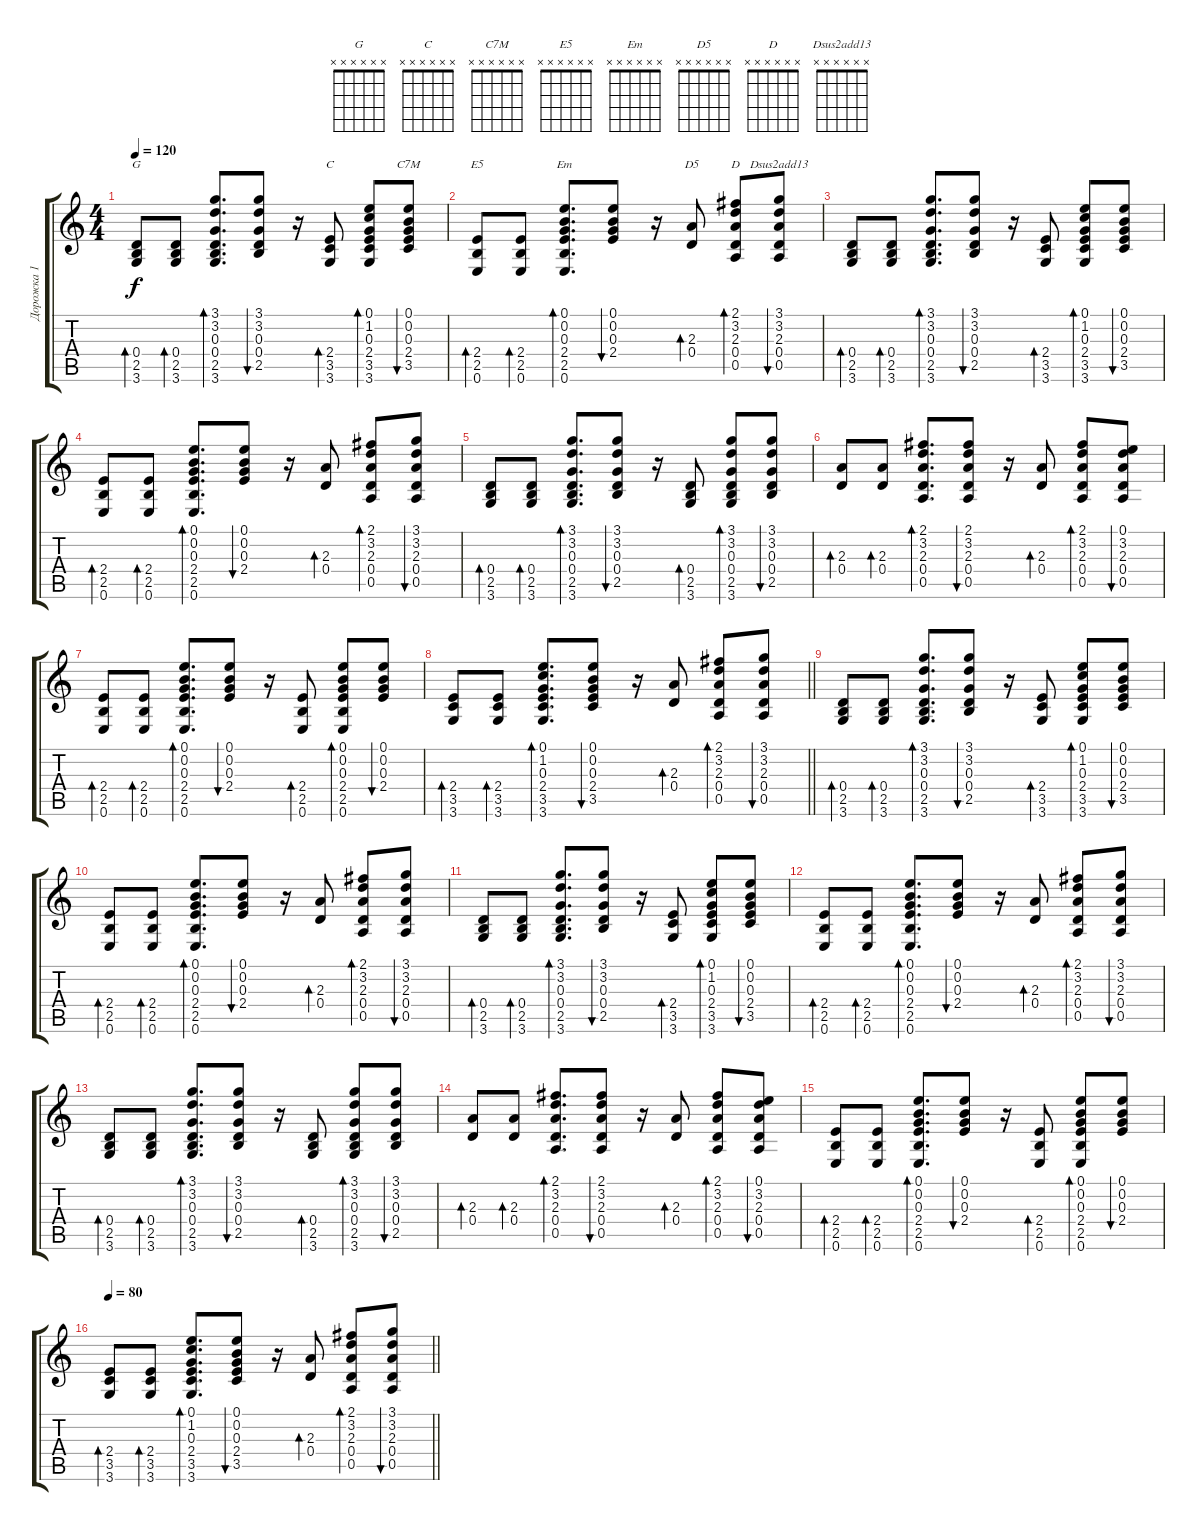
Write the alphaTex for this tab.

\track ("Дорожка 1" "Дорожка 1") {instrument acousticguitarsteel}
\staff {score tabs}
\tuning (E4 B3 G3 D3 A2 E2) {hide}
\chord ("G" x x x x x x)
\chord ("C" x x x x x x)
\chord ("C7M" x x x x x x)
\chord ("E5" x x x x x x)
\chord ("Em" x x x x x x)
\chord ("D5" x x x x x x)
\chord ("D" x x x x x x)
\chord ("Dsus2add13" x x x x x x)
\ts (4 4)
\tempo 120
\clef g2
\ks c
(0.4 2.5 3.6).8{bd 60 ch "G" dy f} (0.4 2.5 3.6).8{bd 60} (3.1 3.2 0.3 0.4 2.5 3.6).8{d bd 60} (3.1 3.2 0.3 0.4 2.5).8{bu 60} r.16 (2.4 3.5 3.6).8{bd 60 ch "C"} (0.1 1.2 0.3 2.4 3.5 3.6).8{bd 60} (0.1 0.2 0.3 2.4 3.5).8{bu 60 ch "C7M"} |
(2.4 2.5 0.6).8{bd 60 ch "E5"} (2.4 2.5 0.6).8{bd 60} (0.1 0.2 0.3 2.4 2.5 0.6).8{d bd 60 ch "Em"} (0.1 0.2 0.3 2.4).8{bu 60} r.16 (2.3 0.4).8{bd 60 ch "D5"} (2.1 3.2 2.3 0.4 0.5).8{bd 60 ch "D"} (3.1 3.2 2.3 0.4 0.5).8{bu 60 ch "Dsus2add13"} |
(0.4 2.5 3.6).8{bd 60} (0.4 2.5 3.6).8{bd 60} (3.1 3.2 0.3 0.4 2.5 3.6).8{d bd 60} (3.1 3.2 0.3 0.4 2.5).8{bu 60} r.16 (2.4 3.5 3.6).8{bd 60} (0.1 1.2 0.3 2.4 3.5 3.6).8{bd 60} (0.1 0.2 0.3 2.4 3.5).8{bu 60} |
(2.4 2.5 0.6).8{bd 60} (2.4 2.5 0.6).8{bd 60} (0.1 0.2 0.3 2.4 2.5 0.6).8{d bd 60} (0.1 0.2 0.3 2.4).8{bu 60} r.16 (2.3 0.4).8{bd 60} (2.1 3.2 2.3 0.4 0.5).8{bd 60} (3.1 3.2 2.3 0.4 0.5).8{bu 60} |
(0.4 2.5 3.6).8{bd 60} (0.4 2.5 3.6).8{bd 60} (3.1 3.2 0.3 0.4 2.5 3.6).8{d bd 60} (3.1 3.2 0.3 0.4 2.5).8{bu 60} r.16 (0.4 2.5 3.6).8{bd 60} (3.1 3.2 0.3 0.4 2.5 3.6).8{bd 60} (3.1 3.2 0.3 0.4 2.5).8{bu 60} |
(2.3 0.4).8{bd 60} (2.3 0.4).8{bd 60} (2.1 3.2 2.3 0.4 0.5).8{d bd 60} (2.1 3.2 2.3 0.4 0.5).8{bu 60} r.16 (2.3 0.4).8{bd 60} (2.1 3.2 2.3 0.4 0.5).8{bd 60} (0.1 3.2 2.3 0.4 0.5).8{bu 60} |
(2.4 2.5 0.6).8{bd 60} (2.4 2.5 0.6).8{bd 60} (0.1 0.2 0.3 2.4 2.5 0.6).8{d bd 60} (0.1 0.2 0.3 2.4).8{bu 60} r.16 (2.4 2.5 0.6).8{bd 60} (0.1 0.2 0.3 2.4 2.5 0.6).8{bd 60} (0.1 0.2 0.3 2.4).8{bu 60} |
\barLineRight lightlight
(2.4 3.5 3.6).8{bd 60} (2.4 3.5 3.6).8{bd 60} (0.1 1.2 0.3 2.4 3.5 3.6).8{d bd 60} (0.1 0.2 0.3 2.4 3.5).8{bu 60} r.16 (2.3 0.4).8{bd 60} (2.1 3.2 2.3 0.4 0.5).8{bd 60} (3.1 3.2 2.3 0.4 0.5).8{bu 60} |
(0.4 2.5 3.6).8{bd 60} (0.4 2.5 3.6).8{bd 60} (3.1 3.2 0.3 0.4 2.5 3.6).8{d bd 60} (3.1 3.2 0.3 0.4 2.5).8{bu 60} r.16 (2.4 3.5 3.6).8{bd 60} (0.1 1.2 0.3 2.4 3.5 3.6).8{bd 60} (0.1 0.2 0.3 2.4 3.5).8{bu 60} |
(2.4 2.5 0.6).8{bd 60} (2.4 2.5 0.6).8{bd 60} (0.1 0.2 0.3 2.4 2.5 0.6).8{d bd 60} (0.1 0.2 0.3 2.4).8{bu 60} r.16 (2.3 0.4).8{bd 60} (2.1 3.2 2.3 0.4 0.5).8{bd 60} (3.1 3.2 2.3 0.4 0.5).8{bu 60} |
(0.4 2.5 3.6).8{bd 60} (0.4 2.5 3.6).8{bd 60} (3.1 3.2 0.3 0.4 2.5 3.6).8{d bd 60} (3.1 3.2 0.3 0.4 2.5).8{bu 60} r.16 (2.4 3.5 3.6).8{bd 60} (0.1 1.2 0.3 2.4 3.5 3.6).8{bd 60} (0.1 0.2 0.3 2.4 3.5).8{bu 60} |
(2.4 2.5 0.6).8{bd 60} (2.4 2.5 0.6).8{bd 60} (0.1 0.2 0.3 2.4 2.5 0.6).8{d bd 60} (0.1 0.2 0.3 2.4).8{bu 60} r.16 (2.3 0.4).8{bd 60} (2.1 3.2 2.3 0.4 0.5).8{bd 60} (3.1 3.2 2.3 0.4 0.5).8{bu 60} |
(0.4 2.5 3.6).8{bd 60} (0.4 2.5 3.6).8{bd 60} (3.1 3.2 0.3 0.4 2.5 3.6).8{d bd 60} (3.1 3.2 0.3 0.4 2.5).8{bu 60} r.16 (0.4 2.5 3.6).8{bd 60} (3.1 3.2 0.3 0.4 2.5 3.6).8{bd 60} (3.1 3.2 0.3 0.4 2.5).8{bu 60} |
(2.3 0.4).8{bd 60} (2.3 0.4).8{bd 60} (2.1 3.2 2.3 0.4 0.5).8{d bd 60} (2.1 3.2 2.3 0.4 0.5).8{bu 60} r.16 (2.3 0.4).8{bd 60} (2.1 3.2 2.3 0.4 0.5).8{bd 60} (0.1 3.2 2.3 0.4 0.5).8{bu 60} |
(2.4 2.5 0.6).8{bd 60} (2.4 2.5 0.6).8{bd 60} (0.1 0.2 0.3 2.4 2.5 0.6).8{d bd 60} (0.1 0.2 0.3 2.4).8{bu 60} r.16 (2.4 2.5 0.6).8{bd 60} (0.1 0.2 0.3 2.4 2.5 0.6).8{bd 60} (0.1 0.2 0.3 2.4).8{bu 60} |
\tempo 80
\barLineRight lightlight
(2.4 3.5 3.6).8{bd 60} (2.4 3.5 3.6).8{bd 60} (0.1 1.2 0.3 2.4 3.5 3.6).8{d bd 60} (0.1 0.2 0.3 2.4 3.5).8{bu 60} r.16 (2.3 0.4).8{bd 60} (2.1 3.2 2.3 0.4 0.5).8{bd 60} (3.1 3.2 2.3 0.4 0.5).8{bu 60}
